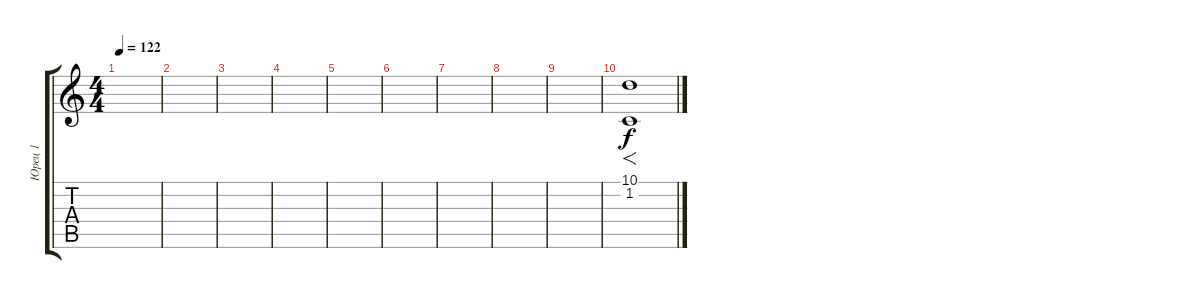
\track ("Юрец 1" "Юрец 1") {instrument seashore}
\staff {score tabs}
\tuning (E4 B3 G3 D3 A2 E2) {hide}
\ts (4 4)
\tempo 122
\clef g2
\ks c
|
|
|
|
|
|
|
|
|
(10.1 1.2).1{f dy f}
